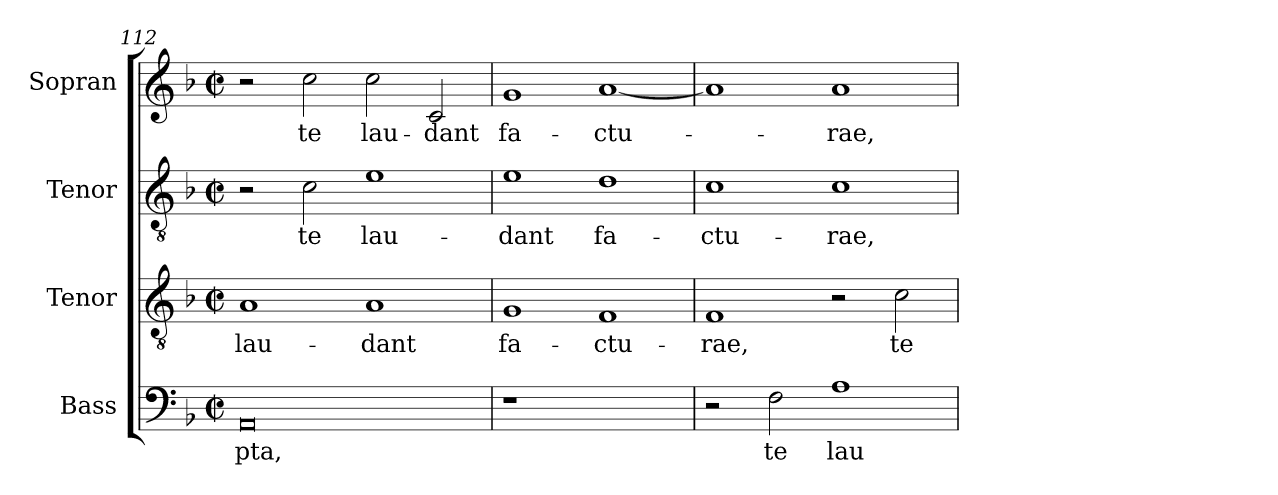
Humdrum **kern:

**kern	**text	**kern	**text	**kern	**text	**kern	**text
*part4	*part4	*part3	*part3	*part2	*part2	*part1	*part1
*staff4	*staff4	*staff3	*staff3	*staff2	*staff2	*staff1	*staff1
*I"Bass	*	*I"Tenor	*	*I"Tenor	*	*I"Sopran	*
*	*	*I'Tenor	*	*	*	*	*
*clefF4	*	*clefGv2	*	*clefGv2	*	*clefG2	*
*	*	*ITrd7c12	*	*ITrd7c12	*	*	*
*k[b-]	*	*k[b-]	*	*k[b-]	*	*k[b-]	*
*F:	*	*F:	*	*F:	*	*F:	*
*M2/2	*	*M2/2	*	*M2/2	*	*M2/2	*
*met(c|)	*	*met(c|)	*	*met(c|)	*	*met(c|)	*
=112	=112	=112	=112	=112	=112	=112	=112
!	!LO:LY:b:color=#000000	!	!	!	!	!	!
!	!	!	!LO:LY:b:color=#000000	!	!	!	!
0AAi	-pta,	1AAi	lau-	2r	.	2r	.
!	!	!	!	!	!LO:LY:b:color=#000000	!	!
!	!	!	!	!	!	!	!LO:LY:b:color=#000000
.	.	.	.	2Ci\	te	2cci\	te
!	!	!	!LO:LY:b:color=#000000	!	!	!	!
!	!	!	!	!	!LO:LY:b:color=#000000	!	!
!	!	!	!	!	!	!	!LO:LY:b:color=#000000
.	.	1AAi	-dant	1Ei	lau-	2cci\	lau-
!	!	!	!	!	!	!	!LO:LY:b:color=#000000
.	.	.	.	.	.	2ci/	-dant
=113	=113	=113	=113	=113	=113	=113	=113
!LO:N:vis=1	!	!	!	!	!	!	!
!	!	!	!LO:LY:b:color=#000000	!	!	!	!
!	!	!	!	!	!LO:LY:b:color=#000000	!	!
!	!	!	!	!	!	!	!LO:LY:b:color=#000000
1r	.	1GGi	fa-	1Ei	-dant	1gi	fa-
!	!	!	!LO:LY:b:color=#000000	!	!	!	!
!	!	!	!	!	!LO:LY:b:color=#000000	!	!
!	!	!	!	!	!	!	!LO:LY:b:color=#000000
1ryy	.	1FFi	-ctu-	1Di	fa-	[<1ai	-ctu-
!!LO:LB:g=z
=114	=114	=114	=114	=114	=114	=114	=114
!	!	!	!LO:LY:b:color=#000000	!	!	!	!
!	!	!	!	!	!LO:LY:b:color=#000000	!	!
2r	.	1FFi	-rae,	1Ci	-ctu-	1ai]	.
!	!LO:LY:b:color=#000000	!	!	!	!	!	!
2Fi\	te	.	.	.	.	.	.
!	!LO:LY:b:color=#000000	!	!	!	!	!	!
!	!	!	!	!	!LO:LY:b:color=#000000	!	!
!	!	!	!	!	!	!	!LO:LY:b:color=#000000
1Ai	lau-	2r	.	1Ci	-rae,	1ai	-rae,
!	!	!	!LO:LY:b:color=#000000	!	!	!	!
.	.	2Ci\	te	.	.	.	.
=	=	=	=	=	=	=	=
*-	*-	*-	*-	*-	*-	*-	*-
